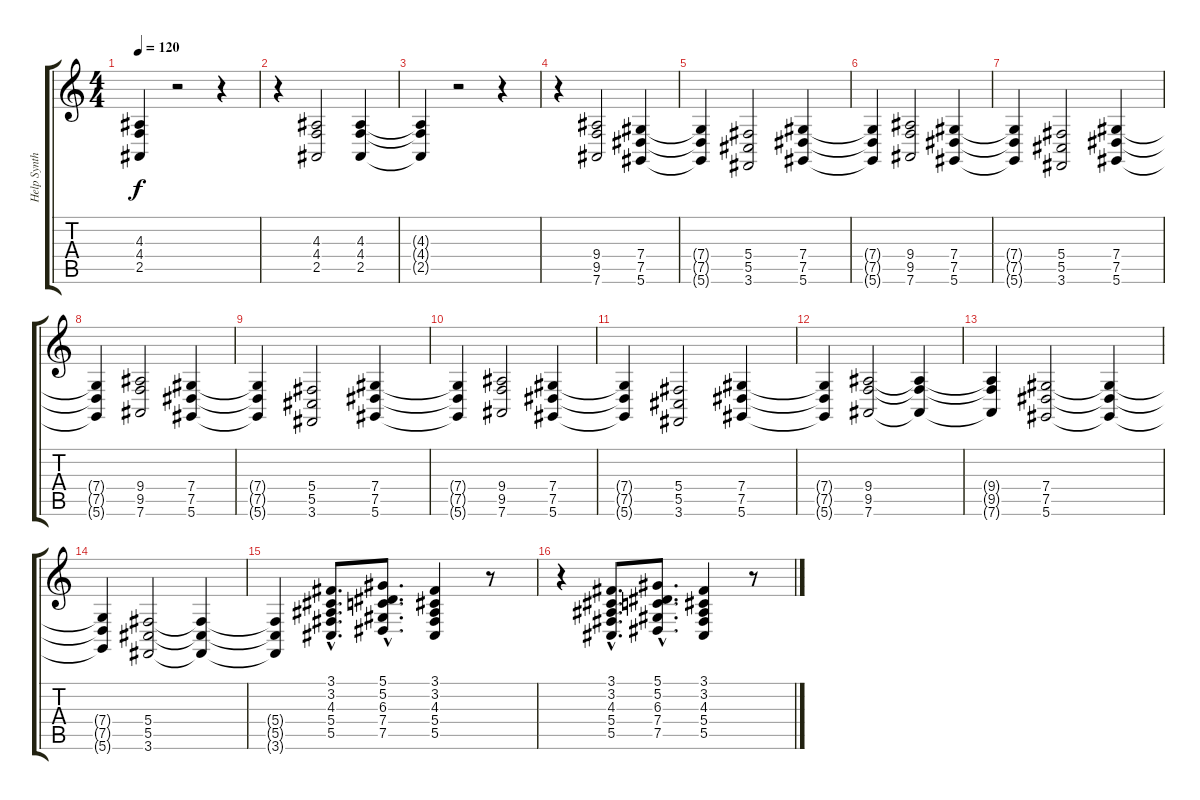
\track ("Help Synth" "Help Synth") {instrument synthstrings1}
\staff {score tabs}
\tuning (Eb4 Bb3 Gb3 Db3 Ab2 Eb2) {hide}
\ts (4 4)
\tempo 120
\clef g2
\ks c
(4.3{t} 4.4{t} 2.5{t}).4{dy f} r.2 r.4 |
r.4 (4.3 4.4 2.5).2 (4.3 4.4 2.5).4 |
(4.3{t} 4.4{t} 2.5{t}).4 r.2 r.4 |
r.4 (9.4 9.5 7.6).2 (7.4 7.5 5.6).4 |
(7.4{t} 7.5{t} 5.6{t}).4 (5.4 5.5 3.6).2 (7.4 7.5 5.6).4 |
(7.4{t} 7.5{t} 5.6{t}).4 (9.4 9.5 7.6).2 (7.4 7.5 5.6).4 |
(7.4{t} 7.5{t} 5.6{t}).4 (5.4 5.5 3.6).2 (7.4 7.5 5.6).4 |
(7.4{t} 7.5{t} 5.6{t}).4 (9.4 9.5 7.6).2 (7.4 7.5 5.6).4 |
(7.4{t} 7.5{t} 5.6{t}).4 (5.4 5.5 3.6).2 (7.4 7.5 5.6).4 |
(7.4{t} 7.5{t} 5.6{t}).4 (9.4 9.5 7.6).2 (7.4 7.5 5.6).4 |
(7.4{t} 7.5{t} 5.6{t}).4 (5.4 5.5 3.6).2 (7.4 7.5 5.6).4 |
(7.4{t} 7.5{t} 5.6{t}).4 (9.4 9.5 7.6).2 (9.4{t} 9.5{t} 7.6{t}).4 |
(9.4{t} 9.5{t} 7.6{t}).4 (7.4 7.5 5.6).2 (7.4{t} 7.5{t} 5.6{t}).4 |
(7.4{t} 7.5{t} 5.6{t}).4 (5.4 5.5 3.6).2 (5.4{t} 5.5{t} 3.6{t}).4 |
(5.4{t} 5.5{t} 3.6{t}).4 (3.1{hac} 3.2{hac} 4.3{hac} 5.4{hac} 5.5{hac}).8{d} (5.1{hac} 5.2{hac} 6.3{hac} 7.4{hac} 7.5{hac}).8{d} (3.1 3.2 4.3 5.4 5.5).4 r.8 |
r.4 (3.1{hac} 3.2{hac} 4.3{hac} 5.4{hac} 5.5{hac}).8{d} (5.1{hac} 5.2{hac} 6.3{hac} 7.4{hac} 7.5{hac}).8{d} (3.1 3.2 4.3 5.4 5.5).4 r.8
